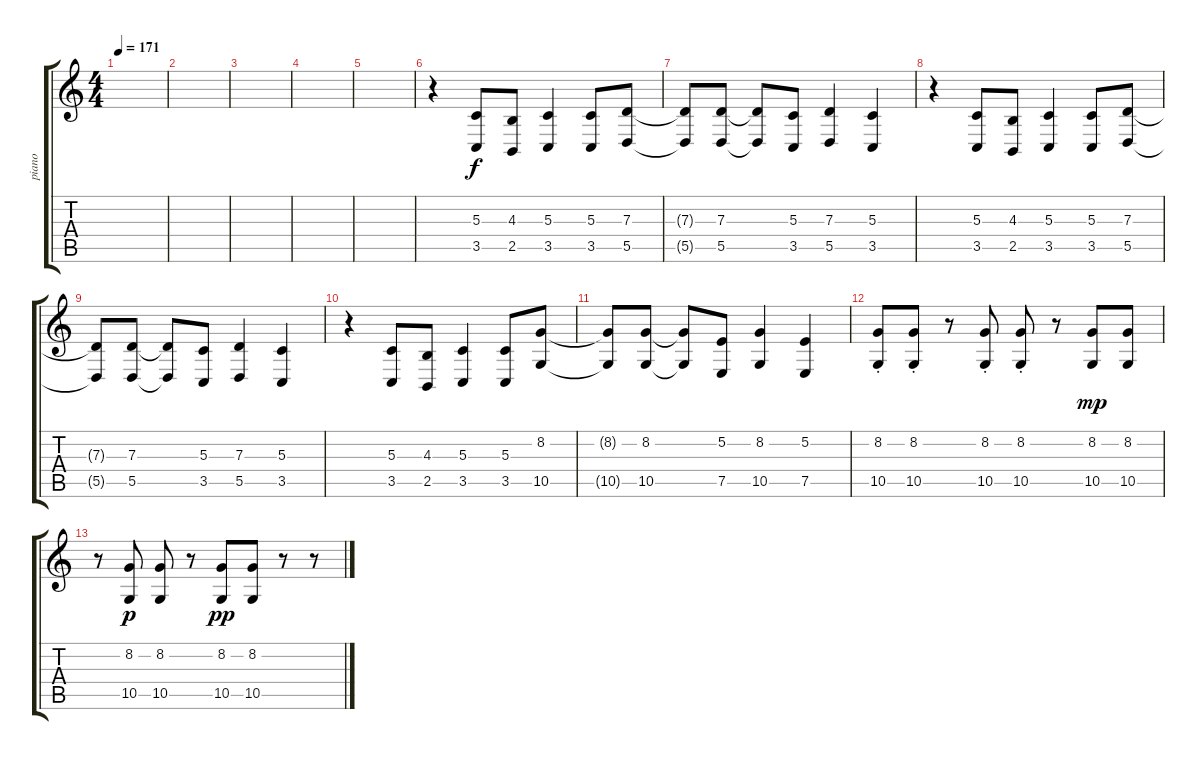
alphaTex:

\track ("piano" "piano") {instrument accordion}
\staff {score tabs}
\tuning (E4 B3 G3 D3 A2 E2) {hide}
\ts (4 4)
\tempo 171
\clef g2
\ks c
|
|
|
|
|
r.4{volume 9} (5.3 3.5).8{dy f} (4.3 2.5).8 (5.3 3.5).4 (5.3 3.5).8 (7.3 5.5).8 |
(7.3{t} 5.5{t}).8 (7.3 5.5).8 (7.3{t} 5.5{t}).8 (5.3 3.5).8 (7.3 5.5).4 (5.3 3.5).4 |
r.4 (5.3 3.5).8 (4.3 2.5).8 (5.3 3.5).4 (5.3 3.5).8 (7.3 5.5).8 |
(7.3{t} 5.5{t}).8 (7.3 5.5).8 (7.3{t} 5.5{t}).8 (5.3 3.5).8 (7.3 5.5).4 (5.3 3.5).4 |
r.4 (5.3 3.5).8 (4.3 2.5).8 (5.3 3.5).4 (5.3 3.5).8 (8.2 10.5).8 |
(8.2{t} 10.5{t}).8 (8.2 10.5).8 (8.2{t} 10.5{t}).8 (5.2 7.5).8 (8.2 10.5).4 (5.2 7.5).4 |
(8.2{st} 10.5).8 (8.2{st} 10.5).8 r.8 (8.2{st} 10.5).8 (8.2{st} 10.5).8 r.8 (8.2 10.5).8{dy mp} (8.2 10.5).8 |
r.8 (8.2 10.5).8{dy p} (8.2 10.5).8 r.8 (8.2 10.5).8{dy pp} (8.2 10.5).8 r.8 r.8
